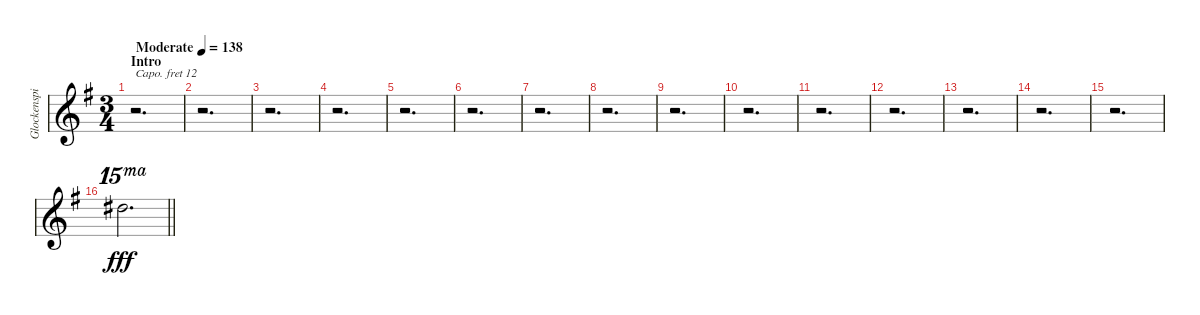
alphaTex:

\track ("Glockenspiel" "Glockenspi") {instrument glockenspiel}
\staff {score}
\capo 12
\tuning (E5 A4 D4 G3) {hide}
\ts (3 4)
\section ("" "Intro")
\tempo (138 "Moderate")
\clef g2
\ks eminor
r.2{d dy fff instrument glockenspiel} |
r.2{d} |
r.2{d} |
r.2{d} |
r.2{d} |
r.2{d} |
r.2{d} |
r.2{d} |
r.2{d} |
r.2{d} |
r.2{d} |
r.2{d} |
r.2{d} |
r.2{d} |
r.2{d} |
\barLineRight lightlight
11.1.2{d ot 15ma}
